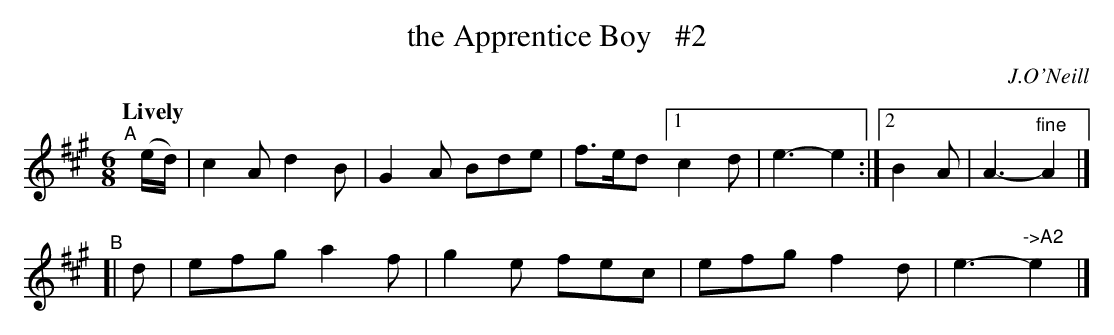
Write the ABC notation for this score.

X:1
T: the Apprentice Boy   #2
O: J.O'Neill
Q: "Lively"
M: 6/8
L: 1/8
K: A
"^A"[|] (e/d/) | c2A d2B | G2A Bde | f>ed [1 c2d | e3- e2 :|[2 B2A | A3- "^fine"A2 |]
"^B"[| d | efg a2f | g2e fec | efg f2d | e3- "^->A2"e2 |]
